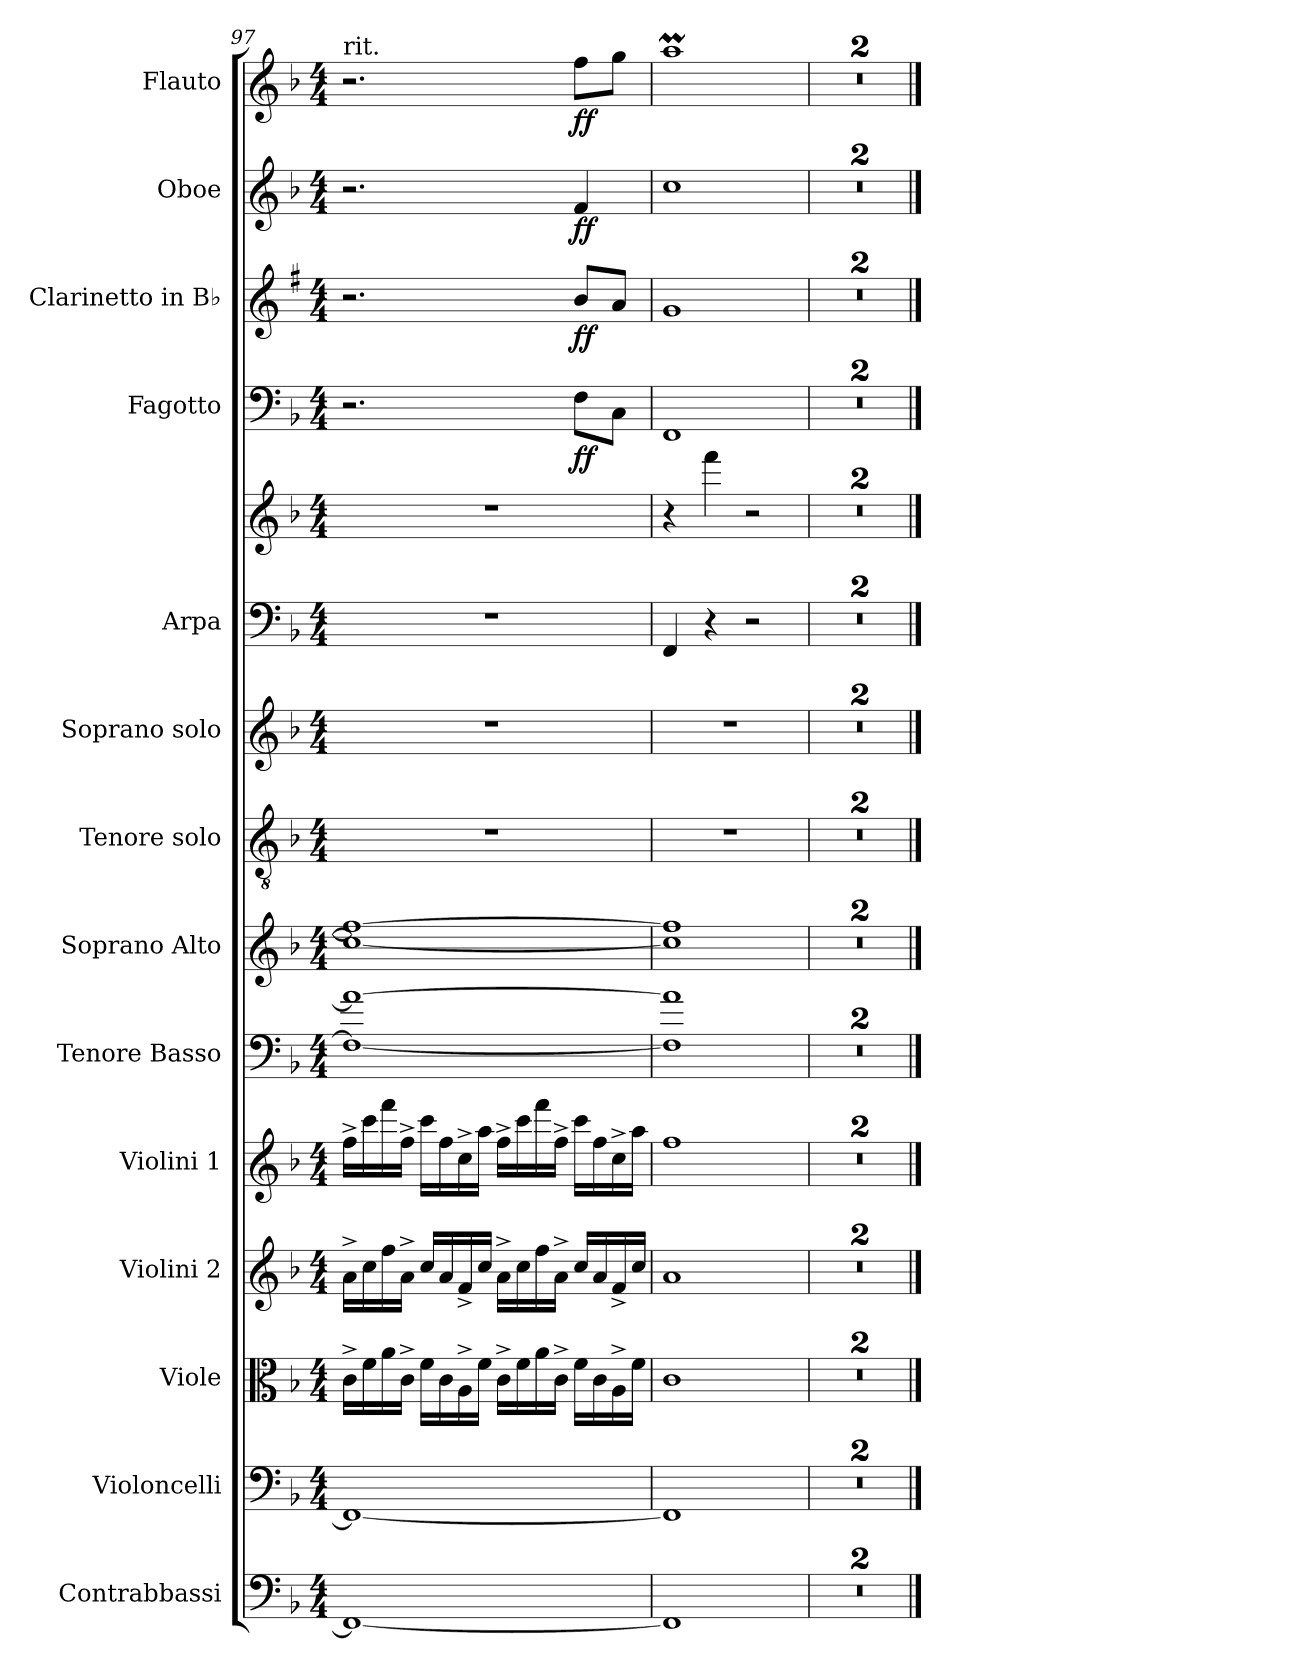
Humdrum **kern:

**kern	**kern	**kern	**kern	**kern	**kern	**kern	**kern	**kern	**kern	**kern	**kern	**dynam	**kern	**dynam	**kern	**dynam	**kern	**dynam
*part14	*part13	*part12	*part11	*part10	*part9	*part8	*part7	*part6	*part5	*part5	*part4	*part4	*part3	*part3	*part2	*part2	*part1	*part1
*staff15	*staff14	*staff13	*staff12	*staff11	*staff10	*staff9	*staff8	*staff7	*staff6	*staff5	*staff4	*staff4	*staff3	*staff3	*staff2	*staff2	*staff1	*staff1
*I"Contrabbassi	*I"Violoncelli	*I"Viole	*I"Violini 2	*I"Violini 1	*I"Tenore Basso	*I"Soprano Alto	*I"Tenore solo	*I"Soprano solo	*I"Arpa	*	*I"Fagotto	*	*I"Clarinetto in B♭	*	*I"Oboe	*	*I"Flauto	*
*I'C-b.	*I'V-c.	*I'V-le	*I'V-ni 2	*I'V-ni 1	*I'T B	*I'S A	*I'T solo	*I'S solo	*I'Ar.	*	*I'Fag.	*	*I'Cl. in B♭	*	*I'Ob.	*	*I'Fl.	*
*clefF4	*clefF4	*clefC3	*clefG2	*clefG2	*clefF4	*clefG2	*clefGv2	*clefG2	*clefF4	*clefG2	*clefF4	*	*clefG2	*	*clefG2	*	*clefG2	*
*	*	*	*	*	*	*	*	*	*	*	*	*	*ITrd1c2	*	*	*	*	*
*k[b-]	*k[b-]	*k[b-]	*k[b-]	*k[b-]	*k[b-]	*k[b-]	*k[b-]	*k[b-]	*k[b-]	*k[b-]	*k[b-]	*	*k[b-]	*	*k[b-]	*	*k[b-]	*
*M4/4	*M4/4	*M4/4	*M4/4	*M4/4	*M4/4	*M4/4	*M4/4	*M4/4	*M4/4	*M4/4	*M4/4	*	*M4/4	*	*M4/4	*	*M4/4	*
=97	=97	=97	=97	=97	=97	=97	=97	=97	=97	=97	=97	=97	=97	=97	=97	=97	=97	=97
*	*	*	*	*	*^	*^	*	*	*	*	*	*	*	*	*	*	*	*
!	!	!	!	!	!	!	!	!	!	!	!	!	!	!	!	!	!	!	!LO:TX:a:t=rit.	!
1FF_	1FF_	16c^LL	16a^LL	16ff^LL	1a_	1F_	1ff_	1cc_	1r	1r	1r	1r	2.r	.	2.r	.	2.r	.	2.r	.
.	.	16f	16cc	16ccc	.	.	.	.	.	.	.	.	.	.	.	.	.	.	.	.
.	.	16a	16ff	16fff	.	.	.	.	.	.	.	.	.	.	.	.	.	.	.	.
.	.	16c^JJ	16a^JJ	16ff^JJ	.	.	.	.	.	.	.	.	.	.	.	.	.	.	.	.
.	.	16fLL	16ccLL	16cccLL	.	.	.	.	.	.	.	.	.	.	.	.	.	.	.	.
.	.	16c	16a	16ff	.	.	.	.	.	.	.	.	.	.	.	.	.	.	.	.
.	.	16A^	16f^	16cc^	.	.	.	.	.	.	.	.	.	.	.	.	.	.	.	.
.	.	16fJJ	16ccJJ	16aaJJ	.	.	.	.	.	.	.	.	.	.	.	.	.	.	.	.
.	.	16c^LL	16a^LL	16ff^LL	.	.	.	.	.	.	.	.	.	.	.	.	.	.	.	.
.	.	16f	16cc	16ccc	.	.	.	.	.	.	.	.	.	.	.	.	.	.	.	.
.	.	16a	16ff	16fff	.	.	.	.	.	.	.	.	.	.	.	.	.	.	.	.
.	.	16c^JJ	16a^JJ	16ff^JJ	.	.	.	.	.	.	.	.	.	.	.	.	.	.	.	.
.	.	16fLL	16ccLL	16cccLL	.	.	.	.	.	.	.	.	8FL	ff	8aL	ff	4f	ff	8ffL	ff
.	.	16c	16a	16ff	.	.	.	.	.	.	.	.	.	.	.	.	.	.	.	.
.	.	16A^	16f^	16cc^	.	.	.	.	.	.	.	.	8CJ	.	8gJ	.	.	.	8ggJ	.
.	.	16fJJ	16ccJJ	16aaJJ	.	.	.	.	.	.	.	.	.	.	.	.	.	.	.	.
=98	=98	=98	=98	=98	=98	=98	=98	=98	=98	=98	=98	=98	=98	=98	=98	=98	=98	=98	=98	=98
1FF]	1FF]	1c	1a	1ff	1a]	1F]	1ff]	1cc]	1r	1r	4FF	4r	1FF	.	1f	.	1cc	.	1aam	.
.	.	.	.	.	.	.	.	.	.	.	4r	4fff	.	.	.	.	.	.	.	.
.	.	.	.	.	.	.	.	.	.	.	2r	2r	.	.	.	.	.	.	.	.
*	*	*	*	*	*v	*v	*	*	*	*	*	*	*	*	*	*	*	*	*	*
*	*	*	*	*	*	*v	*v	*	*	*	*	*	*	*	*	*	*	*	*
=99	=99	=99	=99	=99	=99	=99	=99	=99	=99	=99	=99	=99	=99	=99	=99	=99	=99	=99
1r	1r	1r	1r	1r	1r	1r	1r	1r	1r	1r	1r	.	1r	.	1r	.	1r	.
=100	=100	=100	=100	=100	=100	=100	=100	=100	=100	=100	=100	=100	=100	=100	=100	=100	=100	=100
1r	1r	1r	1r	1r	1r	1r	1r	1r	1r	1r	1r	.	1r	.	1r	.	1r	.
==	==	==	==	==	==	==	==	==	==	==	==	==	==	==	==	==	==	==
*-	*-	*-	*-	*-	*-	*-	*-	*-	*-	*-	*-	*-	*-	*-	*-	*-	*-	*-
